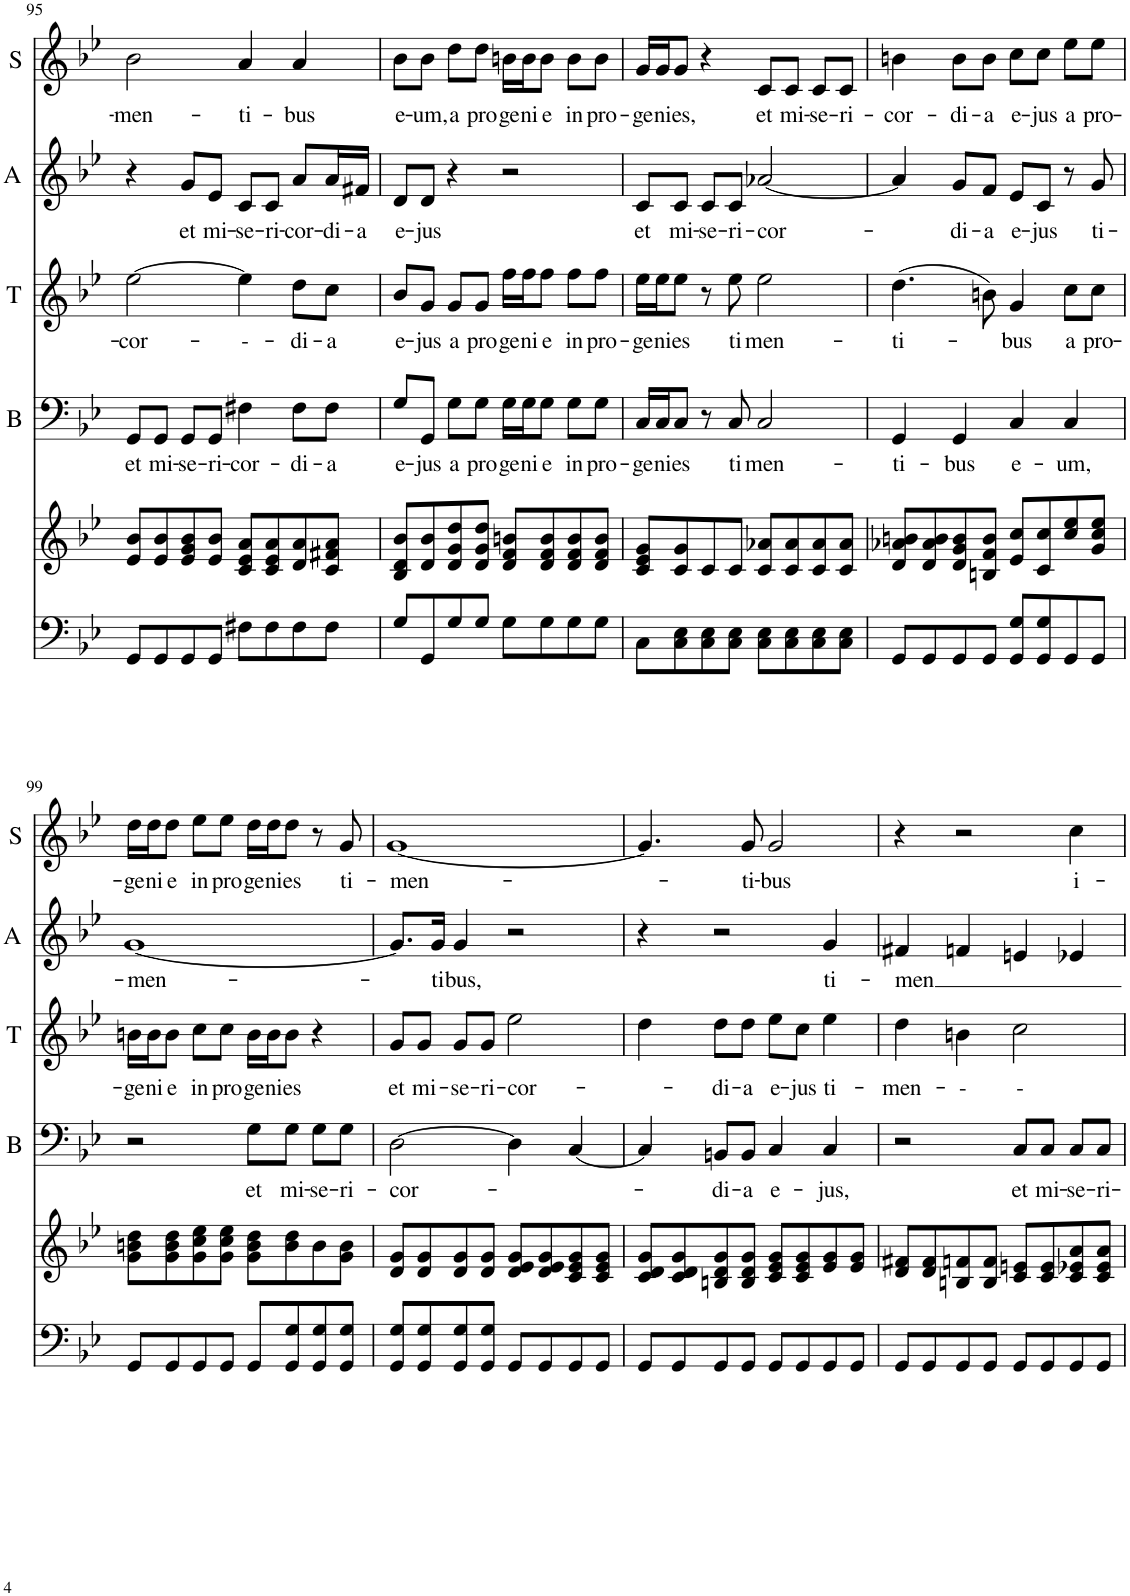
**kern	**kern	**kern	**text	**kern	**text	**kern	**text	**kern	**text
*part6	*part5	*part4	*part4	*part3	*part3	*part2	*part2	*part1	*part1
*staff6	*staff5	*staff4	*staff4	*staff3	*staff3	*staff2	*staff2	*staff1	*staff1
*I"Violin 2	*I"Violin 1	*I"B	*	*I"T	*	*I"A	*	*I"S	*
*I'Vln	*I'Vln	*I'B	*	*I'T	*	*I'A	*	*I'S	*
!!LO:PB:g=z
*clefF4	*clefG2	*clefF4	*	*clefG2	*	*clefG2	*	*clefG2	*
*k[b-e-]	*k[b-e-]	*k[b-e-]	*	*k[b-e-]	*	*k[b-e-]	*	*k[b-e-]	*
*M4/4	*M4/4	*M4/4	*	*M4/4	*	*M4/4	*	*M4/4	*
=95	=95	=95	=95	=95	=95	=95	=95	=95	=95
!	!	!	!LO:LY:b	!	!LO:LY:b	!	!	!	!LO:LY:b
8GG/L	8e-/ 8b-/L	8GG/L	et	[2ee-\	-cor-	4r	.	2b-\	-men-
!	!	!	!LO:LY:b	!	!	!	!	!	!
8GG/	8e-/ 8b-/	8GG/J	mi-	.	.	.	.	.	.
!	!	!	!LO:LY:b	!	!	!	!LO:LY:b	!	!
8GG/	8e-/ 8g/ 8b-/	8GG/L	-se-	.	.	8g/L	et	.	.
!	!	!	!LO:LY:b	!	!	!	!LO:LY:b	!	!
8GG/J	8e-/ 8b-/J	8GG/J	-ri-	.	.	8e-/J	mi-	.	.
!	!	!	!LO:LY:b	!	!LO:LY:b	!	!LO:LY:b	!	!LO:LY:b
8F#X\L	8c/ 8e-/ 8a/L	4F#X\	-cor-	4ee-\]	---	8c/L	-se-	4a/	-ti-
!	!	!	!	!	!	!	!LO:LY:b	!	!
8F#\	8c/ 8e-/ 8a/	.	.	.	.	8c/J	-ri-	.	.
!	!	!	!LO:LY:b	!	!LO:LY:b	!	!LO:LY:b	!	!LO:LY:b
8F#\	8d/ 8a/	8F#\L	-di-	8dd\L	-di-	8a/L	-cor-	4a/	-bus
!	!	!	!LO:LY:b	!	!LO:LY:b	!	!LO:LY:b	!	!
8F#\J	8c/ 8f#X/ 8a/J	8F#\J	-a	8cc\J	-a	16a/L	-di-	.	.
!	!	!	!	!	!	!	!LO:LY:b	!	!
.	.	.	.	.	.	16f#X/JJ	-a	.	.
=96	=96	=96	=96	=96	=96	=96	=96	=96	=96
!	!	!	!LO:LY:b	!	!LO:LY:b	!	!LO:LY:b	!	!LO:LY:b
8G/L	8B-/ 8d/ 8b-/L	8G/L	e-	8b-/L	e-	8d/L	e-	8b-\L	e-
!	!	!	!LO:LY:b	!	!LO:LY:b	!	!LO:LY:b	!	!LO:LY:b
8GG/	8d/ 8b-/	8GG/J	-jus	8g/J	-jus	8d/J	-jus	8b-\J	-um,
!	!	!	!LO:LY:b	!	!LO:LY:b	!	!	!	!LO:LY:b
8G/	8d/ 8g/ 8dd/	8G\L	a	8g/L	a	4r	.	8dd\L	a
!	!	!	!LO:LY:b	!	!LO:LY:b	!	!	!	!LO:LY:b
8G/J	8d/ 8g/ 8dd/J	8G\J	pro-	8g/J	pro-	.	.	8dd\J	pro-
!	!	!	!LO:LY:b	!	!LO:LY:b	!	!	!	!LO:LY:b
8G\L	8d/ 8f/ 8bn/L	16G\LL	-ge-	16ff\LL	-ge-	2r	.	16bn\LL	-ge-
!	!	!	!LO:LY:b	!	!LO:LY:b	!	!	!	!LO:LY:b
.	.	16G\J	-ni-	16ff\J	-ni-	.	.	16b\J	-ni-
!	!	!	!LO:LY:b	!	!LO:LY:b	!	!	!	!LO:LY:b
8G\	8d/ 8f/ 8b/	8G\J	-e	8ff\J	-e	.	.	8b\J	-e
!	!	!	!LO:LY:b	!	!LO:LY:b	!	!	!	!LO:LY:b
8G\	8d/ 8f/ 8b/	8G\L	in	8ff\L	in	.	.	8b\L	in
!	!	!	!LO:LY:b	!	!LO:LY:b	!	!	!	!LO:LY:b
8G\J	8d/ 8f/ 8b/J	8G\J	pro-	8ff\J	pro-	.	.	8b\J	pro-
=97	=97	=97	=97	=97	=97	=97	=97	=97	=97
!	!	!	!LO:LY:b	!	!LO:LY:b	!	!LO:LY:b	!	!LO:LY:b
8C\L	8c/ 8e-/ 8g/L	16C/LL	-ge-	16ee-\LL	-ge-	8c/L	et	16g/LL	-ge-
!	!	!	!LO:LY:b	!	!LO:LY:b	!	!	!	!LO:LY:b
.	.	16C/J	-ni-	16ee-\J	-ni-	.	.	16g/J	-ni-
!	!	!	!LO:LY:b	!	!LO:LY:b	!	!LO:LY:b	!	!LO:LY:b
8C\ 8E-\	8c/ 8g/	8C/J	-es	8ee-\J	-es	8c/J	mi-	8g/J	-es,
!	!	!	!	!	!	!	!LO:LY:b	!	!
8C\ 8E-\	8c/	8r	.	8r	.	8c/L	-se-	4r	.
!	!	!	!LO:LY:b	!	!LO:LY:b	!	!LO:LY:b	!	!
8C\ 8E-\J	8c/J	8C/	ti-	8ee-\	ti-	8c/J	-ri-	.	.
!	!	!	!LO:LY:b	!	!LO:LY:b	!	!LO:LY:b	!	!LO:LY:b
8C\ 8E-\L	8c/ 8a-X/L	2C/	-men-	2ee-\	-men-	[2a-X/	-cor-	8c/L	et
!	!	!	!	!	!	!	!	!	!LO:LY:b
8C\ 8E-\	8c/ 8a-/	.	.	.	.	.	.	8c/J	mi-
!	!	!	!	!	!	!	!	!	!LO:LY:b
8C\ 8E-\	8c/ 8a-/	.	.	.	.	.	.	8c/L	-se-
!	!	!	!	!	!	!	!	!	!LO:LY:b
8C\ 8E-\J	8c/ 8a-/J	.	.	.	.	.	.	8c/J	-ri-
=98	=98	=98	=98	=98	=98	=98	=98	=98	=98
!	!	!	!LO:LY:b	!	!LO:LY:b	!	!	!	!LO:LY:b
8GG/L	8d/ 8a-X/ 8bn/L	4GG/	-ti-	(4.dd\	-ti-	4a-/]	.	4bn\	-cor-
8GG/	8d/ 8a-/ 8b/	.	.	.	.	.	.	.	.
!	!	!	!LO:LY:b	!	!	!	!LO:LY:b	!	!LO:LY:b
8GG/	8d/ 8g/ 8b/	4GG/	-bus	.	.	8g/L	-di-	8b\L	-di-
!	!	!	!	!	!	!	!LO:LY:b	!	!LO:LY:b
8GG/J	8Bn/ 8f/ 8b/J	.	.	8bn\)	.	8f/J	-a	8b\J	-a
!	!	!	!LO:LY:b	!	!LO:LY:b	!	!LO:LY:b	!	!LO:LY:b
8GG/ 8G/L	8e-/ 8cc/L	4C/	e-	4g/	-bus	8e-/L	e-	8cc\L	e-
!	!	!	!	!	!	!	!LO:LY:b	!	!LO:LY:b
8GG/ 8G/	8c/ 8cc/	.	.	.	.	8c/J	-jus	8cc\J	-jus
!	!	!	!LO:LY:b	!	!LO:LY:b	!	!	!	!LO:LY:b
8GG/	8cc/ 8ee-/	4C/	-um,	8cc\L	a	8r	.	8ee-\L	a
!	!	!	!	!	!LO:LY:b	!	!LO:LY:b	!	!LO:LY:b
8GG/J	8g/ 8cc/ 8ee-/J	.	.	8cc\J	pro-	8g/	ti-	8ee-\J	pro-
!!LO:LB:g=z
=99	=99	=99	=99	=99	=99	=99	=99	=99	=99
!	!	!	!	!	!LO:LY:b	!	!LO:LY:b	!	!LO:LY:b
8GG/L	8g\ 8bn\ 8dd\L	2r	.	16bn\LL	-ge-	[1g	-men-	16dd\LL	-ge-
!	!	!	!	!	!LO:LY:b	!	!	!	!LO:LY:b
.	.	.	.	16b\J	-ni-	.	.	16dd\J	-ni-
!	!	!	!	!	!LO:LY:b	!	!	!	!LO:LY:b
8GG/	8g\ 8b\ 8dd\	.	.	8b\J	-e	.	.	8dd\J	-e
!	!	!	!	!	!LO:LY:b	!	!	!	!LO:LY:b
8GG/	8g\ 8cc\ 8ee-\	.	.	8cc\L	in	.	.	8ee-\L	in
!	!	!	!	!	!LO:LY:b	!	!	!	!LO:LY:b
8GG/J	8g\ 8cc\ 8ee-\J	.	.	8cc\J	pro-	.	.	8ee-\J	pro-
!	!	!	!LO:LY:b	!	!LO:LY:b	!	!	!	!LO:LY:b
8GG/L	8g\ 8b\ 8dd\L	8G\L	et	16b\LL	-ge-	.	.	16dd\LL	-ge-
!	!	!	!	!	!LO:LY:b	!	!	!	!LO:LY:b
.	.	.	.	16b\J	-ni-	.	.	16dd\J	-ni-
!	!	!	!LO:LY:b	!	!LO:LY:b	!	!	!	!LO:LY:b
8GG/ 8G/	8b\ 8dd\	8G\J	mi-	8b\J	-es	.	.	8dd\J	-es
!	!	!	!LO:LY:b	!	!	!	!	!	!
8GG/ 8G/	8b\	8G\L	-se-	4r	.	.	.	8r	.
!	!	!	!LO:LY:b	!	!	!	!	!	!LO:LY:b
8GG/ 8G/J	8g\ 8b\J	8G\J	-ri-	.	.	.	.	8g/	ti-
=100	=100	=100	=100	=100	=100	=100	=100	=100	=100
!	!	!	!LO:LY:b	!	!LO:LY:b	!	!	!	!LO:LY:b
8GG/ 8G/L	8d/ 8g/L	[2D\	-cor-	8g/L	et	8.g/L]	.	[1g	-men-
!	!	!	!	!	!LO:LY:b	!	!	!	!
8GG/ 8G/	8d/ 8g/	.	.	8g/J	mi-	.	.	.	.
!	!	!	!	!	!	!	!LO:LY:b	!	!
.	.	.	.	.	.	16g/Jk	-ti-	.	.
!	!	!	!	!	!LO:LY:b	!	!LO:LY:b	!	!
8GG/ 8G/	8d/ 8g/	.	.	8g/L	-se-	4g/	-bus,	.	.
!	!	!	!	!	!LO:LY:b	!	!	!	!
8GG/ 8G/J	8d/ 8g/J	.	.	8g/J	-ri-	.	.	.	.
!	!	!	!	!	!LO:LY:b	!	!	!	!
8GG/L	8d/ 8e-/ 8g/L	4D\]	.	2ee-\	-cor-	2r	.	.	.
8GG/	8d/ 8e-/ 8g/	.	.	.	.	.	.	.	.
8GG/	8c/ 8e-/ 8g/	[4C/	.	.	.	.	.	.	.
8GG/J	8c/ 8e-/ 8g/J	.	.	.	.	.	.	.	.
=101	=101	=101	=101	=101	=101	=101	=101	=101	=101
8GG/L	8c/ 8d/ 8g/L	4C/]	.	4dd\	.	4r	.	4.g/]	.
8GG/	8c/ 8d/ 8g/	.	.	.	.	.	.	.	.
!	!	!	!LO:LY:b	!	!LO:LY:b	!	!	!	!
8GG/	8Bn/ 8d/ 8g/	8BBn/L	-di-	8dd\L	-di-	2r	.	.	.
!	!	!	!LO:LY:b	!	!LO:LY:b	!	!	!	!LO:LY:b
8GG/J	8B/ 8d/ 8g/J	8BB/J	-a	8dd\J	-a	.	.	8g/	-ti-
!	!	!	!LO:LY:b	!	!LO:LY:b	!	!	!	!LO:LY:b
8GG/L	8c/ 8e-/ 8g/L	4C/	e-	8ee-\L	e-	.	.	2g/	-bus
!	!	!	!	!	!LO:LY:b	!	!	!	!
8GG/	8c/ 8e-/ 8g/	.	.	8cc\J	-jus	.	.	.	.
!	!	!	!LO:LY:b	!	!LO:LY:b	!	!LO:LY:b	!	!
8GG/	8e-/ 8g/	4C/	-jus,	4ee-\	ti-	4g/	ti-	.	.
8GG/J	8e-/ 8g/J	.	.	.	.	.	.	.	.
=102	=102	=102	=102	=102	=102	=102	=102	=102	=102
!	!	!	!	!	!LO:LY:b	!	!LO:LY:b	!	!
8GG/L	8d/ 8f#X/L	2r	.	4dd\	-men-	4f#X/	-men	4r	.
8GG/	8d/ 8f#/	.	.	.	.	.	.	.	.
!	!	!	!	!	!LO:LY:b	!	!	!	!
8GG/	8Bn/ 8fn/	.	.	4bn\	--	4fn/	.	2r	.
8GG/J	8B/ 8f/J	.	.	.	.	.	.	.	.
!	!	!	!LO:LY:b	!	!LO:LY:b	!	!	!	!
8GG/L	8c/ 8en/L	8C/L	et	2cc\	-	4en/	.	.	.
!	!	!	!LO:LY:b	!	!	!	!	!	!
8GG/	8c/ 8e/	8C/J	mi-	.	.	.	.	.	.
!	!	!	!LO:LY:b	!	!	!	!	!	!LO:LY:b
8GG/	8c/ 8e-X/ 8a/	8C/L	-se-	.	.	4e-X/	.	4cc\	i-
!	!	!	!LO:LY:b	!	!	!	!	!	!
8GG/J	8c/ 8e-/ 8a/J	8C/J	-ri-	.	.	.	.	.	.
=	=	=	=	=	=	=	=	=	=
*-	*-	*-	*-	*-	*-	*-	*-	*-	*-
